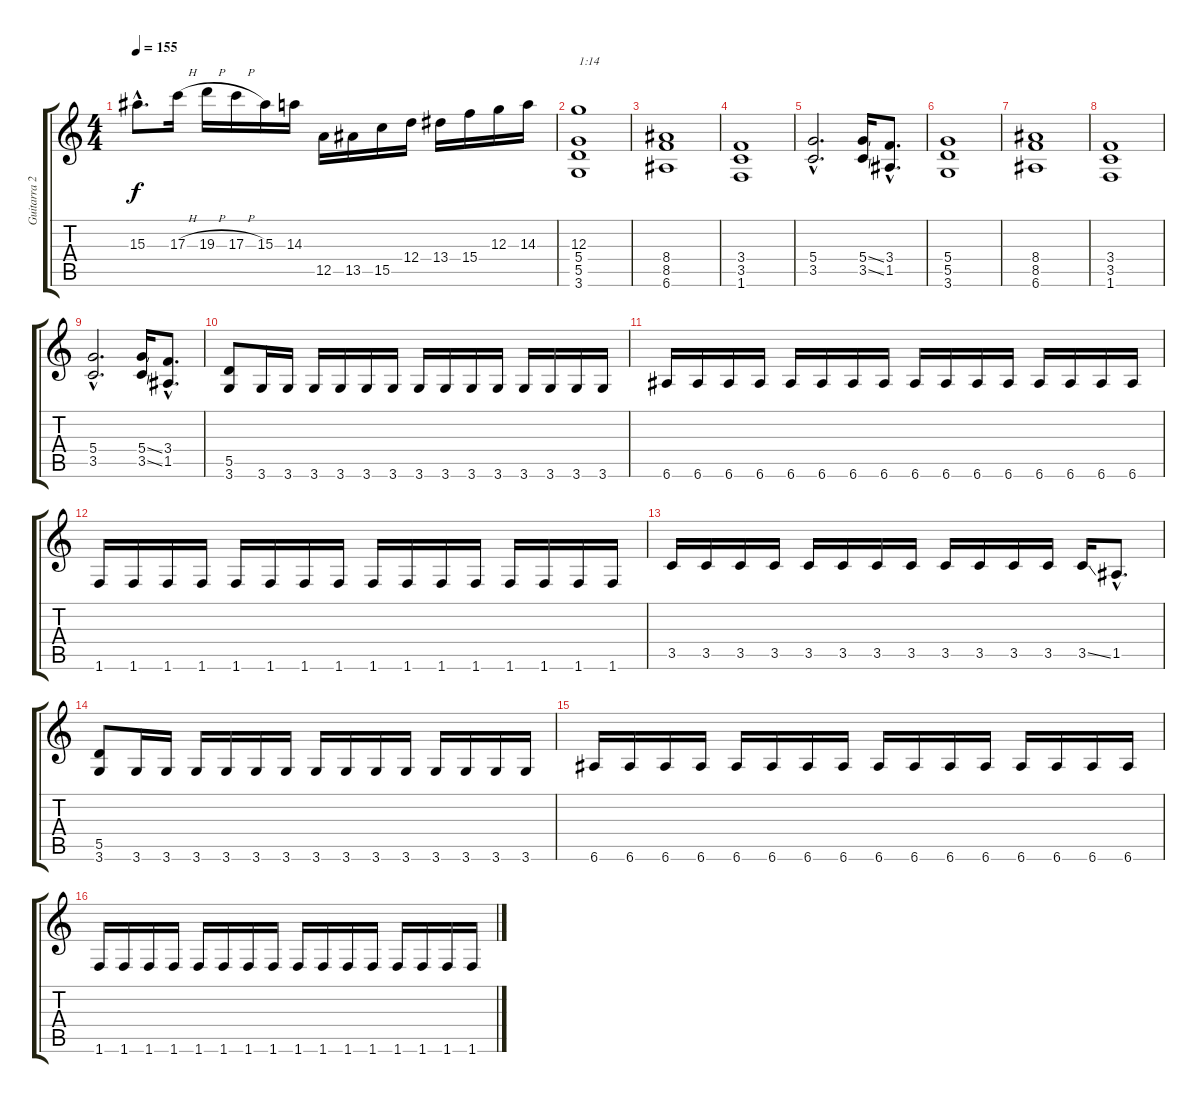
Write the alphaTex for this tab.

\track ("Guitarra 2" "Guitarra 2") {instrument distortionguitar}
\staff {score tabs}
\tuning (E4 B3 G3 D3 A2 E2) {hide}
\ts (4 4)
\tempo 155
\clef g2
\ks c
15.3{hac}.8{d dy f} 17.3{h}.16 19.3{h}.16 17.3{h}.16 15.3.16 14.3.16 12.5.16 13.5.16 15.5.16 12.4.16 13.4.16 15.4.16 12.3.16 14.3.16 |
(12.3 5.4 5.5 3.6).1{txt "1:14"} |
(8.4 8.5 6.6).1 |
(3.4 3.5 1.6).1 |
(5.4{hac} 3.5{hac}).2{d} (5.4{ss} 3.5{ss}).16 (3.4{hac} 1.5{hac}).8{d} |
(5.4 5.5 3.6).1 |
(8.4 8.5 6.6).1 |
(3.4 3.5 1.6).1 |
(5.4{hac} 3.5{hac}).2{d} (5.4{ss} 3.5{ss}).16 (3.4{hac} 1.5{hac}).8{d} |
(5.5 3.6).8 3.6.16 3.6.16 3.6.16 3.6.16 3.6.16 3.6.16 3.6.16 3.6.16 3.6.16 3.6.16 3.6.16 3.6.16 3.6.16 3.6.16 |
6.6.16 6.6.16 6.6.16 6.6.16 6.6.16 6.6.16 6.6.16 6.6.16 6.6.16 6.6.16 6.6.16 6.6.16 6.6.16 6.6.16 6.6.16 6.6.16 |
1.6.16 1.6.16 1.6.16 1.6.16 1.6.16 1.6.16 1.6.16 1.6.16 1.6.16 1.6.16 1.6.16 1.6.16 1.6.16 1.6.16 1.6.16 1.6.16 |
3.5.16 3.5.16 3.5.16 3.5.16 3.5.16 3.5.16 3.5.16 3.5.16 3.5.16 3.5.16 3.5.16 3.5.16 3.5{ss}.16 1.5{hac}.8{d} |
(5.5 3.6).8 3.6.16 3.6.16 3.6.16 3.6.16 3.6.16 3.6.16 3.6.16 3.6.16 3.6.16 3.6.16 3.6.16 3.6.16 3.6.16 3.6.16 |
6.6.16 6.6.16 6.6.16 6.6.16 6.6.16 6.6.16 6.6.16 6.6.16 6.6.16 6.6.16 6.6.16 6.6.16 6.6.16 6.6.16 6.6.16 6.6.16 |
1.6.16 1.6.16 1.6.16 1.6.16 1.6.16 1.6.16 1.6.16 1.6.16 1.6.16 1.6.16 1.6.16 1.6.16 1.6.16 1.6.16 1.6.16 1.6.16
